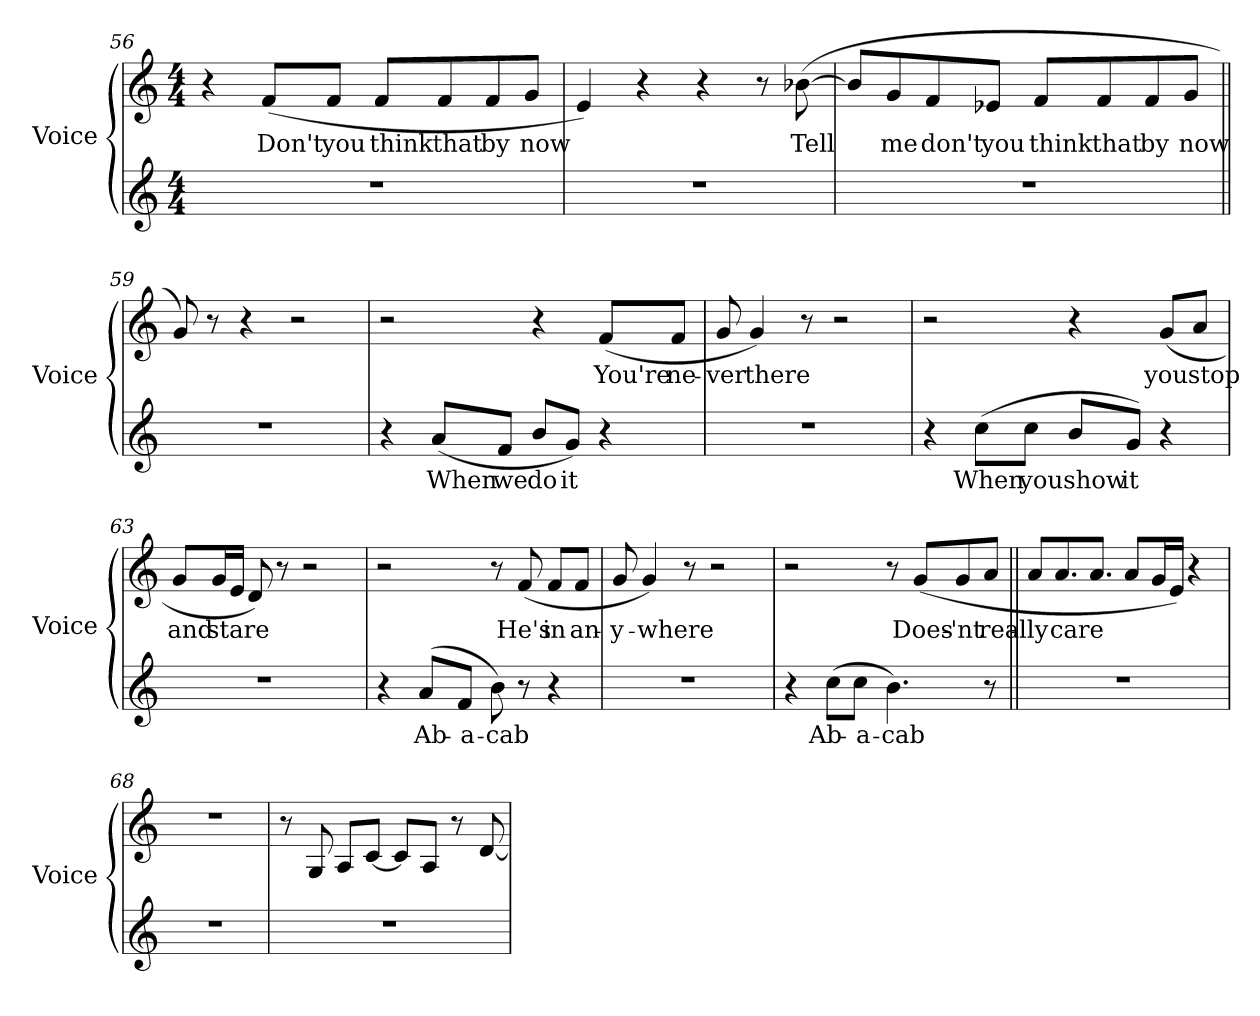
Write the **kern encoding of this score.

**kern	**text	**kern	**text
*part2	*part2	*part1	*part1
*staff2	*staff2	*staff1	*staff1
*I"Voice	*	*I"Voice	*
*I'Voice	*	*I'Voice	*
*clefG2	*	*clefG2	*
*k[]	*	*k[]	*
*C:	*	*C:	*
*M4/4	*	*M4/4	*
=56	=56	=56	=56
1r	.	4r	.
!	!	!	!LO:LY:b:color=#000000
.	.	(8fi/L	Don't
!	!	!	!LO:LY:b:color=#000000
.	.	8fi/J	you
!	!	!	!LO:LY:b:color=#000000
.	.	8fi/L	think
!	!	!	!LO:LY:b:color=#000000
.	.	8fi/	that
!	!	!	!LO:LY:b:color=#000000
.	.	8fi/	by
!	!	!	!LO:LY:b:color=#000000
.	.	8gi/J	now
=57	=57	=57	=57
1r	.	4ei/)	.
.	.	4r	.
.	.	4r	.
.	.	8r	.
!	!	!	!LO:LY:b:color=#000000
.	.	([8b-Xi\	Tell
!!LO:LB:g=z
=58	=58	=58	=58
1r	.	8b-i/L]	.
!	!	!	!LO:LY:b:color=#000000
.	.	8gi/	me
!	!	!	!LO:LY:b:color=#000000
.	.	8fi/	don't
!	!	!	!LO:LY:b:color=#000000
.	.	8e-Xi/J	you
!	!	!	!LO:LY:b:color=#000000
.	.	8fi/L	think
!	!	!	!LO:LY:b:color=#000000
.	.	8fi/	that
!	!	!	!LO:LY:b:color=#000000
.	.	8fi/	by
!	!	!	!LO:LY:b:color=#000000
.	.	8gi/J	now
=59||	=59||	=59||	=59||
1r	.	8gi/)	.
.	.	8r	.
.	.	4r	.
.	.	2r	.
=60	=60	=60	=60
4r	.	2r	.
!	!LO:LY:b:color=#000000	!	!
(8ai/L	When	.	.
!	!LO:LY:b:color=#000000	!	!
8fi/J	we	.	.
!	!LO:LY:b:color=#000000	!	!
8bi/L	do	4r	.
!	!LO:LY:b:color=#000000	!	!
8gi/J)	it	.	.
!	!	!	!LO:LY:b:color=#000000
4r	.	(8fi/L	You're
!	!	!	!LO:LY:b:color=#000000
.	.	8fi/J	ne-
=61	=61	=61	=61
!	!	!	!LO:LY:b:color=#000000
1r	.	8gi/	-ver
!	!	!	!LO:LY:b:color=#000000
.	.	4gi/)	there
.	.	8r	.
.	.	2r	.
!!LO:LB:g=z
=62	=62	=62	=62
4r	.	2r	.
!	!LO:LY:b:color=#000000	!	!
(8cci\L	When	.	.
!	!LO:LY:b:color=#000000	!	!
8cci\J	you	.	.
!	!LO:LY:b:color=#000000	!	!
8bi/L	show	4r	.
!	!LO:LY:b:color=#000000	!	!
8gi/J)	it	.	.
!	!	!	!LO:LY:b:color=#000000
4r	.	(8gi/L	you
!	!	!	!LO:LY:b:color=#000000
.	.	8ai/J	stop
=63	=63	=63	=63
!	!	!	!LO:LY:b:color=#000000
1r	.	8gi/L	and
!	!	!	!LO:LY:b:color=#000000
.	.	16gi/L	stare
.	.	16ei/JJ	.
.	.	8di/)	.
.	.	8r	.
.	.	2r	.
=64	=64	=64	=64
4r	.	2r	.
!	!LO:LY:b:color=#000000	!	!
(8ai/L	Ab-	.	.
!	!LO:LY:b:color=#000000	!	!
8fi/J	-a-	.	.
!	!LO:LY:b:color=#000000	!	!
8bi\)	-cab	8r	.
!	!	!	!LO:LY:b:color=#000000
8r	.	(8fi/	He's
!	!	!	!LO:LY:b:color=#000000
4r	.	8fi/L	in
!	!	!	!LO:LY:b:color=#000000
.	.	8fi/J	an-
=65	=65	=65	=65
!	!	!	!LO:LY:b:color=#000000
1r	.	8gi/	-y-
!	!	!	!LO:LY:b:color=#000000
.	.	4gi/)	-where
.	.	8r	.
.	.	2r	.
!!LO:PB:g=z
=66	=66	=66	=66
4r	.	2r	.
!	!LO:LY:b:color=#000000	!	!
(8cci\L	Ab-	.	.
!	!LO:LY:b:color=#000000	!	!
8cci\J	-a-	.	.
!	!LO:LY:b:color=#000000	!	!
4.bi\)	-cab	8r	.
!	!	!	!LO:LY:b:color=#000000
.	.	(8gi/L	Does-
!	!	!	!LO:LY:b:color=#000000
.	.	8gi/	-'nt
!	!	!	!LO:LY:b:color=#000000
8r	.	8ai/J	rea-
=67||	=67||	=67||	=67||
!	!	!	!LO:LY:b:color=#000000
1r	.	8ai/L	-lly
!	!	!	!LO:LY:b:color=#000000
.	.	8.ai/	care
.	.	8.ai/J	.
.	.	8ai/L	.
.	.	16gi/L	.
.	.	16ei/JJ)	.
.	.	4r	.
=68	=68	=68	=68
1r	.	1r	.
=69	=69	=69	=69
1r	.	8r	.
.	.	8Gi/	.
.	.	8Ai/L	.
.	.	[8ci/J	.
.	.	8ci/L]	.
.	.	8Ai/J	.
.	.	8r	.
.	.	[8di/	.
=	=	=	=
*-	*-	*-	*-
